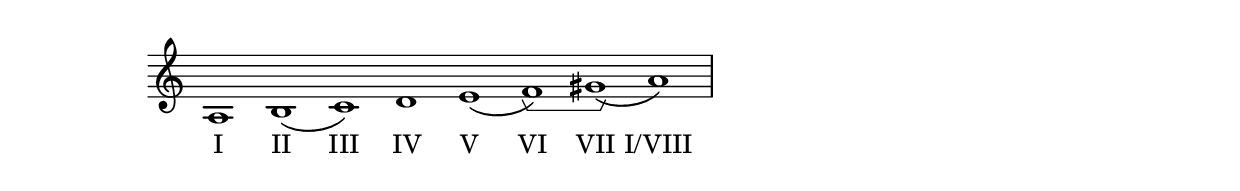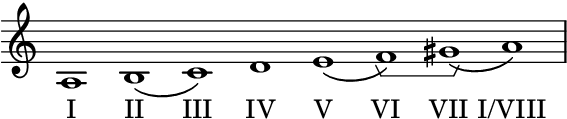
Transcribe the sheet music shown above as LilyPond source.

\version "2.16.2" % absolutely necessary!

% use this to crop output page size to match the snippet
#(ly:set-option 'preview #t)

%%%%%%%%%%%%%%%%%%%%%%%%%%
% here goes the snippet: %
%%%%%%%%%%%%%%%%%%%%%%%%%%
\relative c' {
  \override Staff.TimeSignature #'stencil = ##f 
  \time 8/1
a1 b\( c\) d e\( f\)\startGroup gis\(\stopGroup a\)
}
\addlyrics {
  I II III IV V VI VII I/VIII
}
\layout {
 \context {
   \Staff \consists "Horizontal_bracket_engraver"
 }
}